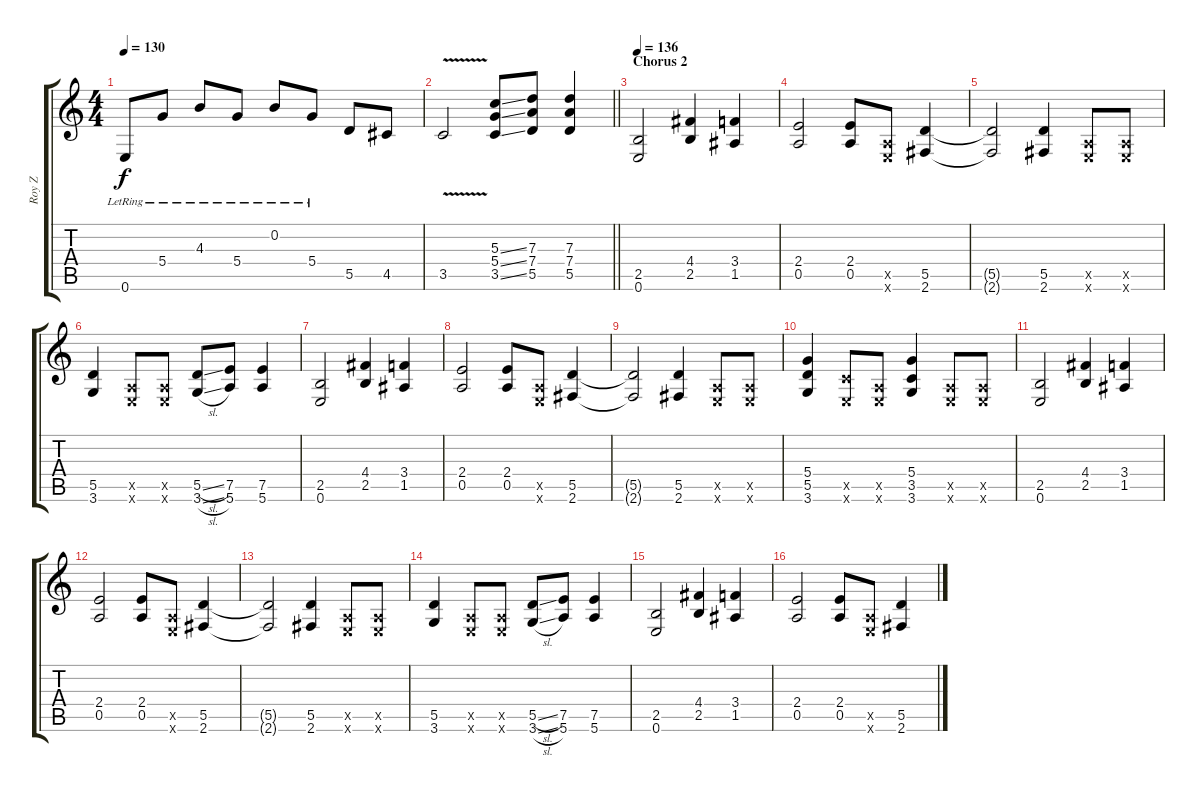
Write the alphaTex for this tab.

\track ("Roy Z" "Roy Z") {instrument distortionguitar}
\staff {score tabs}
\tuning (E4 B3 G3 D3 A2 E2) {hide}
\ts (4 4)
\tempo 130
\clef g2
\ks c
0.6{lr}.8{dy f} 5.4{lr}.8 4.3{lr}.8 5.4{lr}.8 0.2{lr}.8 5.4{lr}.8 5.5.8{instrument distortionguitar} 4.5.8 |
\barLineRight lightlight
3.5{v}.2 (5.3{ss} 5.4{ss} 3.5{ss}).8 (7.3 7.4 5.5).8 (7.3 7.4 5.5).4 |
\section ("" "Chorus 2")
\tempo 136
(2.5 0.6).2 (4.4 2.5).4 (3.4 1.5).4 |
(2.4 0.5).2 (2.4 0.5).8 (0.5{x} 0.6{x}).8 (5.5 2.6).4 |
(5.5{t} 2.6{t}).2 (5.5 2.6).4 (0.5{x} 0.6{x}).8 (0.5{x} 0.6{x}).8 |
(5.5 3.6).4 (0.5{x} 0.6{x}).8 (0.5{x} 0.6{x}).8 (5.5{sl} 3.6{sl}).8 (7.5 5.6).8 (7.5 5.6).4 |
(2.5 0.6).2 (4.4 2.5).4 (3.4 1.5).4 |
(2.4 0.5).2 (2.4 0.5).8 (0.5{x} 0.6{x}).8 (5.5 2.6).4 |
(5.5{t} 2.6{t}).2 (5.5 2.6).4 (0.5{x} 0.6{x}).8 (0.5{x} 0.6{x}).8 |
(5.4 5.5 3.6).4 (3.5{x} 0.6{x}).8 (0.5{x} 0.6{x}).8 (5.4 3.5 3.6).4 (0.5{x} 0.6{x}).8 (0.5{x} 0.6{x}).8 |
(2.5 0.6).2 (4.4 2.5).4 (3.4 1.5).4 |
(2.4 0.5).2 (2.4 0.5).8 (0.5{x} 0.6{x}).8 (5.5 2.6).4 |
(5.5{t} 2.6{t}).2 (5.5 2.6).4 (0.5{x} 0.6{x}).8 (0.5{x} 0.6{x}).8 |
(5.5 3.6).4 (0.5{x} 0.6{x}).8 (0.5{x} 0.6{x}).8 (5.5{sl} 3.6{sl}).8 (7.5 5.6).8 (7.5 5.6).4 |
(2.5 0.6).2 (4.4 2.5).4 (3.4 1.5).4 |
(2.4 0.5).2 (2.4 0.5).8 (0.5{x} 0.6{x}).8 (5.5 2.6).4
